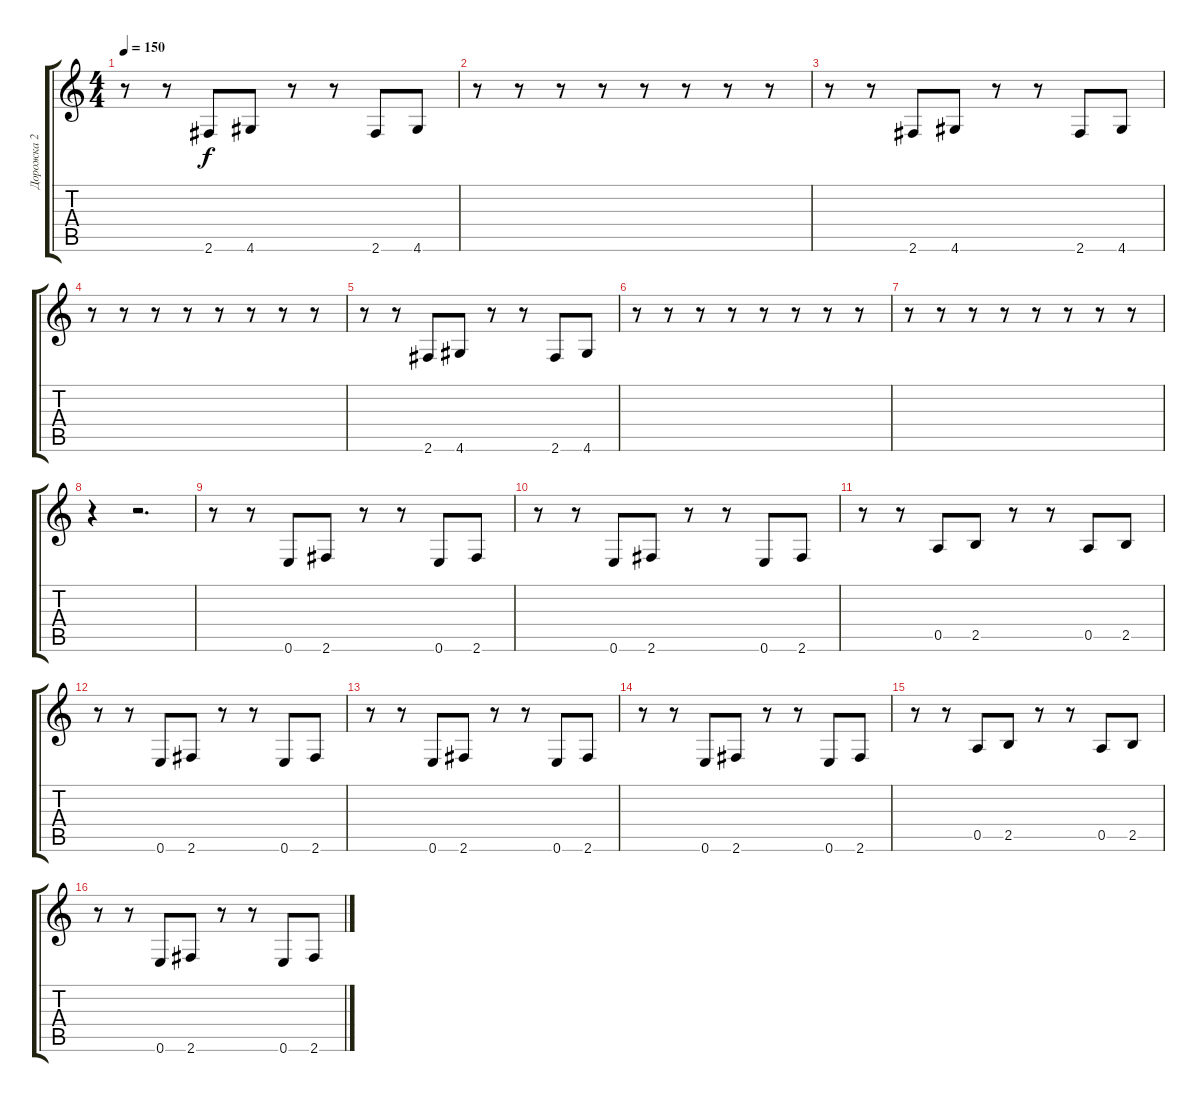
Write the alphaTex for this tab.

\track ("Дорожка 2" "Дорожка 2") {instrument synthbass1}
\staff {score tabs}
\tuning (E4 B3 G3 D3 A2 E2) {hide}
\ts (4 4)
\tempo 150
\clef g2
\ks c
r.8{dy f} r.8 2.6.8 4.6.8 r.8 r.8 2.6.8 4.6.8 |
r.8 r.8 r.8 r.8 r.8 r.8 r.8 r.8 |
r.8 r.8 2.6.8 4.6.8 r.8 r.8 2.6.8 4.6.8 |
r.8 r.8 r.8 r.8 r.8 r.8 r.8 r.8 |
r.8 r.8 2.6.8 4.6.8 r.8 r.8 2.6.8 4.6.8 |
r.8 r.8 r.8 r.8 r.8 r.8 r.8 r.8 |
r.8 r.8 r.8 r.8 r.8 r.8 r.8 r.8 |
r.4 r.2{d} |
r.8 r.8 0.6.8 2.6.8 r.8 r.8 0.6.8 2.6.8 |
r.8 r.8 0.6.8 2.6.8 r.8 r.8 0.6.8 2.6.8 |
r.8 r.8 0.5.8 2.5.8 r.8 r.8 0.5.8 2.5.8 |
r.8 r.8 0.6.8 2.6.8 r.8 r.8 0.6.8 2.6.8 |
r.8 r.8 0.6.8 2.6.8 r.8 r.8 0.6.8 2.6.8 |
r.8 r.8 0.6.8 2.6.8 r.8 r.8 0.6.8 2.6.8 |
r.8 r.8 0.5.8 2.5.8 r.8 r.8 0.5.8 2.5.8 |
r.8 r.8 0.6.8 2.6.8 r.8 r.8 0.6.8 2.6.8
